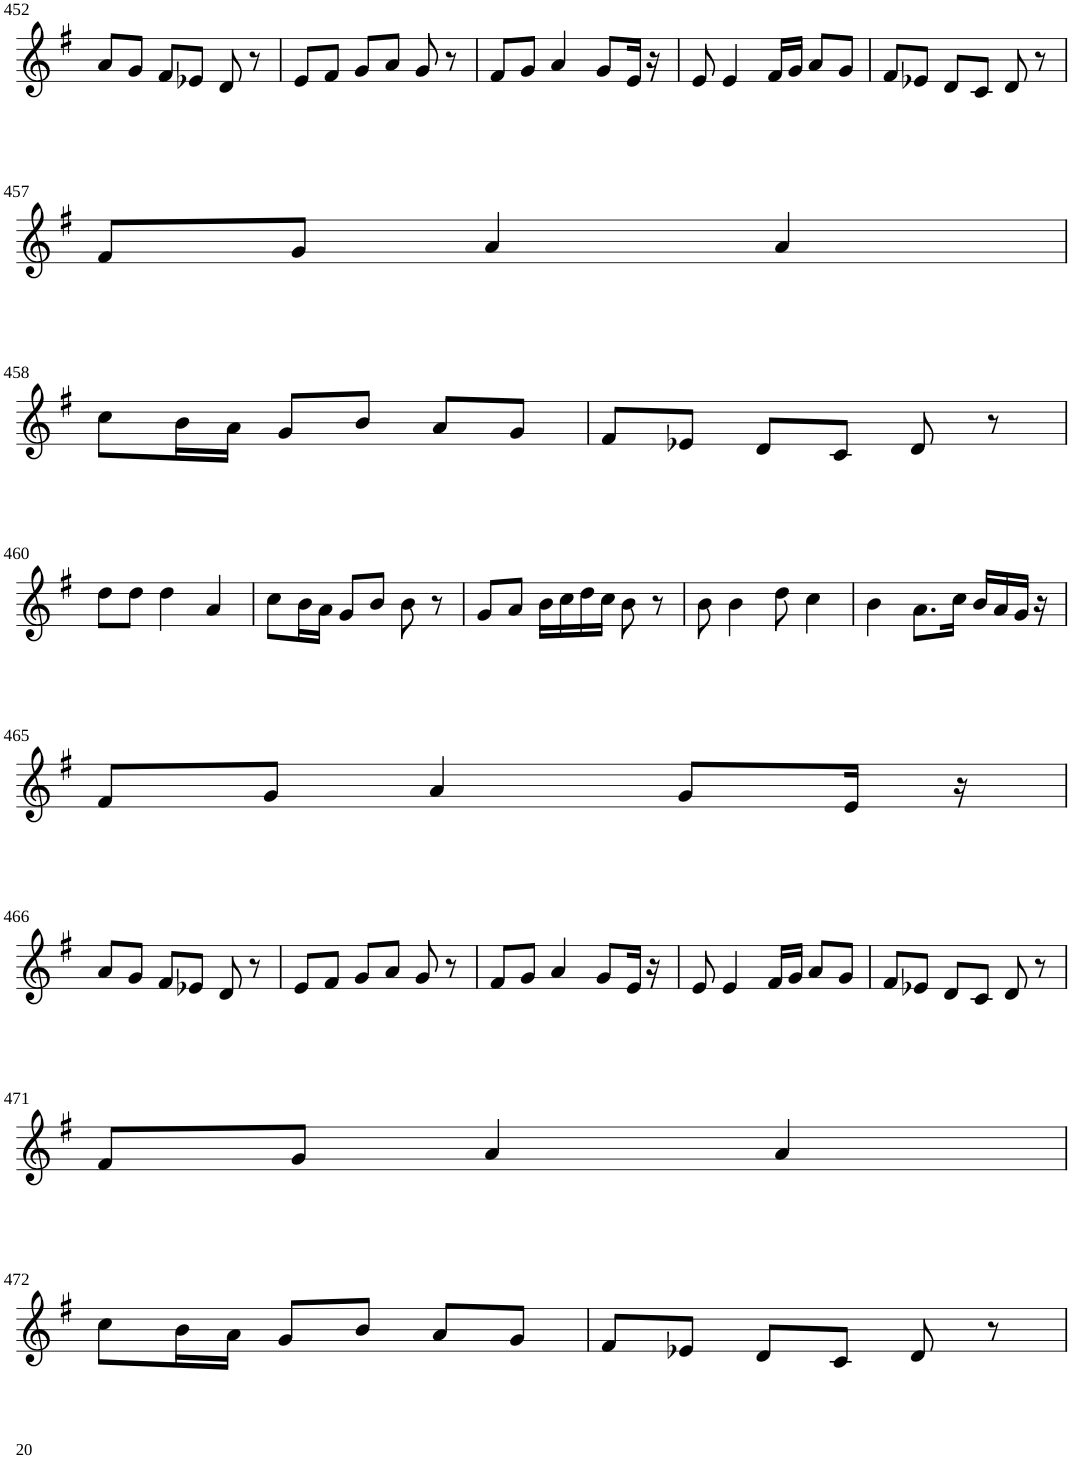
**kern
*part1
*staff1
*I"Violin
!!LO:PB:g=z
*clefG2
*k[f#]
*G:
*M3/4
=452
8a/L
8g/J
8f#/L
8e-X/J
8d/
8r
=453
8e/L
8f#/J
8g/L
8a/J
8g/
8r
=454
8f#/L
8g/J
4a/
8g/L
16e/Jk
16r
=455
8e/
4e/
16f#/LL
16g/JJ
8a/L
8g/J
=456
8f#/L
8e-X/J
8d/L
8c/J
8d/
8r
!!LO:LB:g=z
=457
8f#/L
8g/J
4a/
4a/
!!LO:LB:g=z
=458
8cc\L
16b\L
16a\JJ
8g/L
8b/J
8a/L
8g/J
=459
8f#/L
8e-X/J
8d/L
8c/J
8d/
8r
!!LO:LB:g=z
=460
8dd\L
8dd\J
4dd\
4a/
=461
8cc\L
16b\L
16a\JJ
8g/L
8b/J
8b\
8r
=462
8g/L
8a/J
16b\LL
16cc\
16dd\
16cc\JJ
8b\
8r
=463
8b\
4b\
8dd\
4cc\
=464
4b\
8.a\L
16cc\Jk
16b/LL
16a/
16g/JJ
16r
!!LO:LB:g=z
=465
8f#/L
8g/J
4a/
8g/L
16e/Jk
16r
!!LO:LB:g=z
=466
8a/L
8g/J
8f#/L
8e-X/J
8d/
8r
=467
8e/L
8f#/J
8g/L
8a/J
8g/
8r
=468
8f#/L
8g/J
4a/
8g/L
16e/Jk
16r
=469
8e/
4e/
16f#/LL
16g/JJ
8a/L
8g/J
=470
8f#/L
8e-X/J
8d/L
8c/J
8d/
8r
!!LO:LB:g=z
=471
8f#/L
8g/J
4a/
4a/
!!LO:LB:g=z
=472
8cc\L
16b\L
16a\JJ
8g/L
8b/J
8a/L
8g/J
=473
8f#/L
8e-X/J
8d/L
8c/J
8d/
8r
=
*-
